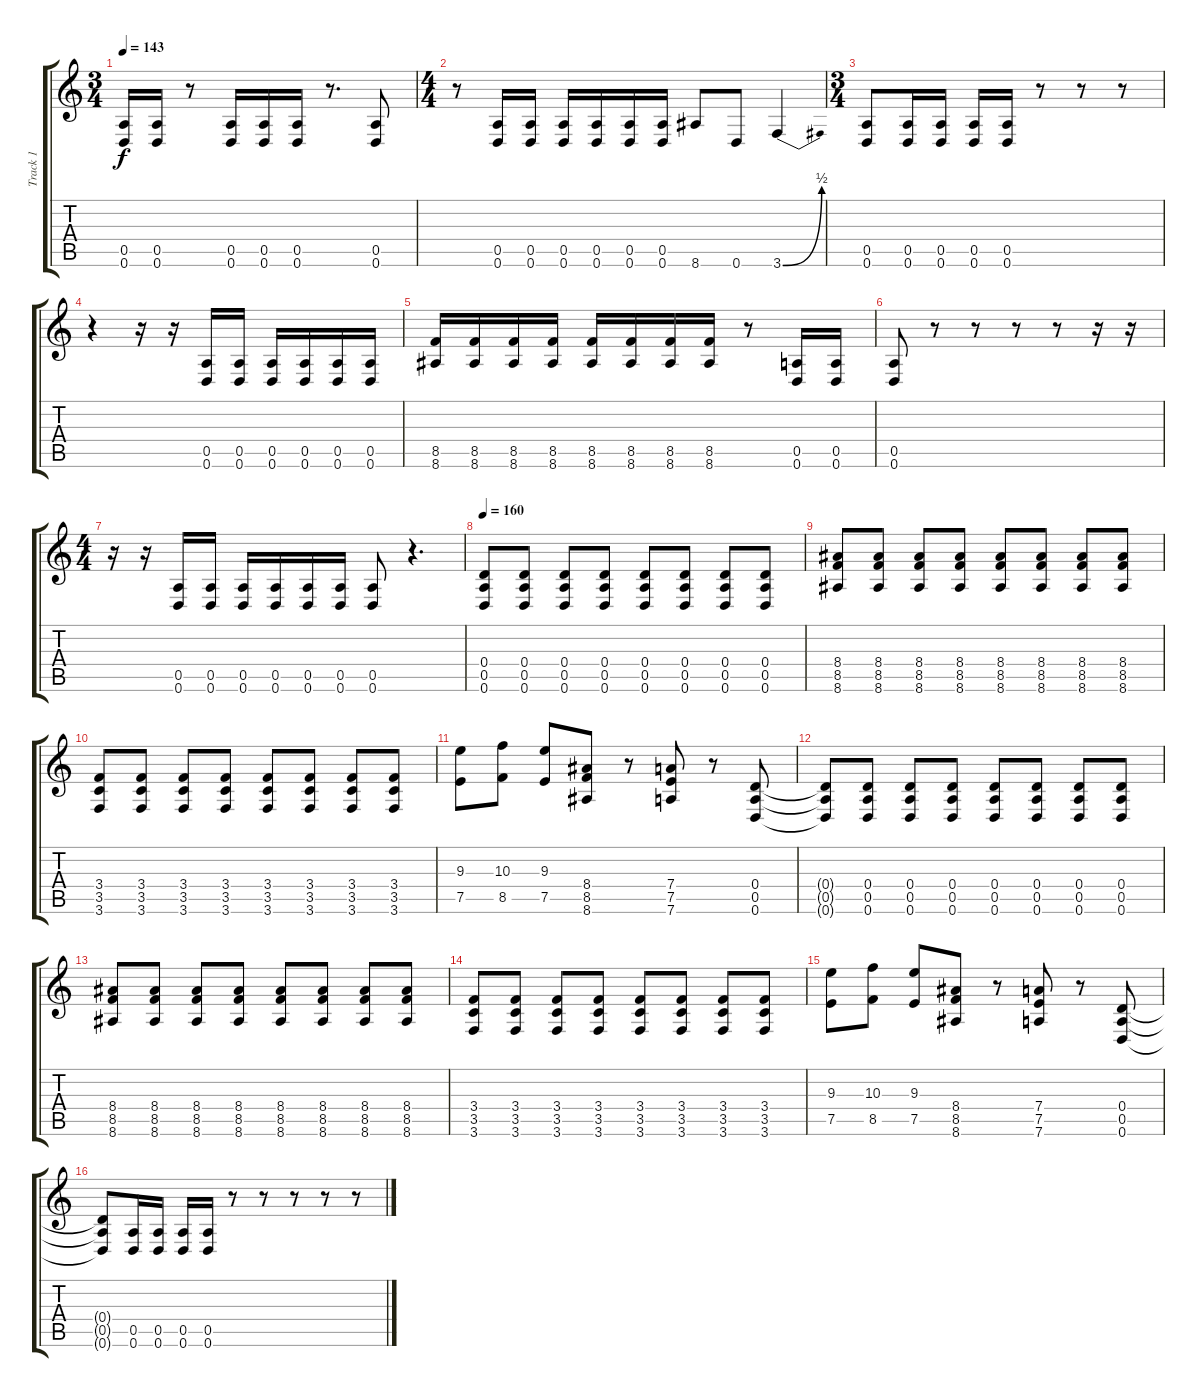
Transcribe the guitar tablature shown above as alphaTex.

\track ("Track 1" "Track 1") {instrument distortionguitar}
\staff {score tabs}
\tuning (E4 B3 G3 D3 A2 D2) {hide}
\ts (3 4)
\tempo 143
\clef g2
\ks c
(0.5 0.6).16{dy f} (0.5 0.6).16 r.8 (0.5 0.6).16 (0.5 0.6).16 (0.5 0.6).16 r.8{d} (0.5 0.6).8 |
\ts (4 4)
r.8 (0.5 0.6).16 (0.5 0.6).16 (0.5 0.6).16 (0.5 0.6).16 (0.5 0.6).16 (0.5 0.6).16 8.6.8 0.6.8 3.6{be (bend 0 0 60 2)}.4 |
\ts (3 4)
(0.5 0.6).8 (0.5 0.6).16 (0.5 0.6).16 (0.5 0.6).16 (0.5 0.6).16 r.8 r.8 r.8 |
r.4 r.16 r.16 (0.5 0.6).16 (0.5 0.6).16 (0.5 0.6).16 (0.5 0.6).16 (0.5 0.6).16 (0.5 0.6).16 |
(8.5 8.6).16 (8.5 8.6).16 (8.5 8.6).16 (8.5 8.6).16 (8.5 8.6).16 (8.5 8.6).16 (8.5 8.6).16 (8.5 8.6).16 r.8 (0.5 0.6).16 (0.5 0.6).16 |
(0.5 0.6).8 r.8 r.8 r.8 r.8 r.16 r.16 |
\ts (4 4)
r.16 r.16 (0.5 0.6).16 (0.5 0.6).16 (0.5 0.6).16 (0.5 0.6).16 (0.5 0.6).16 (0.5 0.6).16 (0.5 0.6).8 r.4{d} |
\tempo 160
(0.4 0.5 0.6).8 (0.4 0.5 0.6).8 (0.4 0.5 0.6).8 (0.4 0.5 0.6).8 (0.4 0.5 0.6).8 (0.4 0.5 0.6).8 (0.4 0.5 0.6).8 (0.4 0.5 0.6).8 |
(8.4 8.5 8.6).8 (8.4 8.5 8.6).8 (8.4 8.5 8.6).8 (8.4 8.5 8.6).8 (8.4 8.5 8.6).8 (8.4 8.5 8.6).8 (8.4 8.5 8.6).8 (8.4 8.5 8.6).8 |
(3.4 3.5 3.6).8 (3.4 3.5 3.6).8 (3.4 3.5 3.6).8 (3.4 3.5 3.6).8 (3.4 3.5 3.6).8 (3.4 3.5 3.6).8 (3.4 3.5 3.6).8 (3.4 3.5 3.6).8 |
(9.3 7.5).8 (10.3 8.5).8 (9.3 7.5).8 (8.4 8.5 8.6).8 r.8 (7.4 7.5 7.6).8 r.8 (0.4 0.5 0.6).8 |
(0.4{t} 0.5{t} 0.6{t}).8 (0.4 0.5 0.6).8 (0.4 0.5 0.6).8 (0.4 0.5 0.6).8 (0.4 0.5 0.6).8 (0.4 0.5 0.6).8 (0.4 0.5 0.6).8 (0.4 0.5 0.6).8 |
(8.4 8.5 8.6).8 (8.4 8.5 8.6).8 (8.4 8.5 8.6).8 (8.4 8.5 8.6).8 (8.4 8.5 8.6).8 (8.4 8.5 8.6).8 (8.4 8.5 8.6).8 (8.4 8.5 8.6).8 |
(3.4 3.5 3.6).8 (3.4 3.5 3.6).8 (3.4 3.5 3.6).8 (3.4 3.5 3.6).8 (3.4 3.5 3.6).8 (3.4 3.5 3.6).8 (3.4 3.5 3.6).8 (3.4 3.5 3.6).8 |
(9.3 7.5).8 (10.3 8.5).8 (9.3 7.5).8 (8.4 8.5 8.6).8 r.8 (7.4 7.5 7.6).8 r.8 (0.4 0.5 0.6).8 |
(0.4{t} 0.5{t} 0.6{t}).8 (0.5 0.6).16 (0.5 0.6).16 (0.5 0.6).16 (0.5 0.6).16 r.8 r.8 r.8 r.8 r.8
